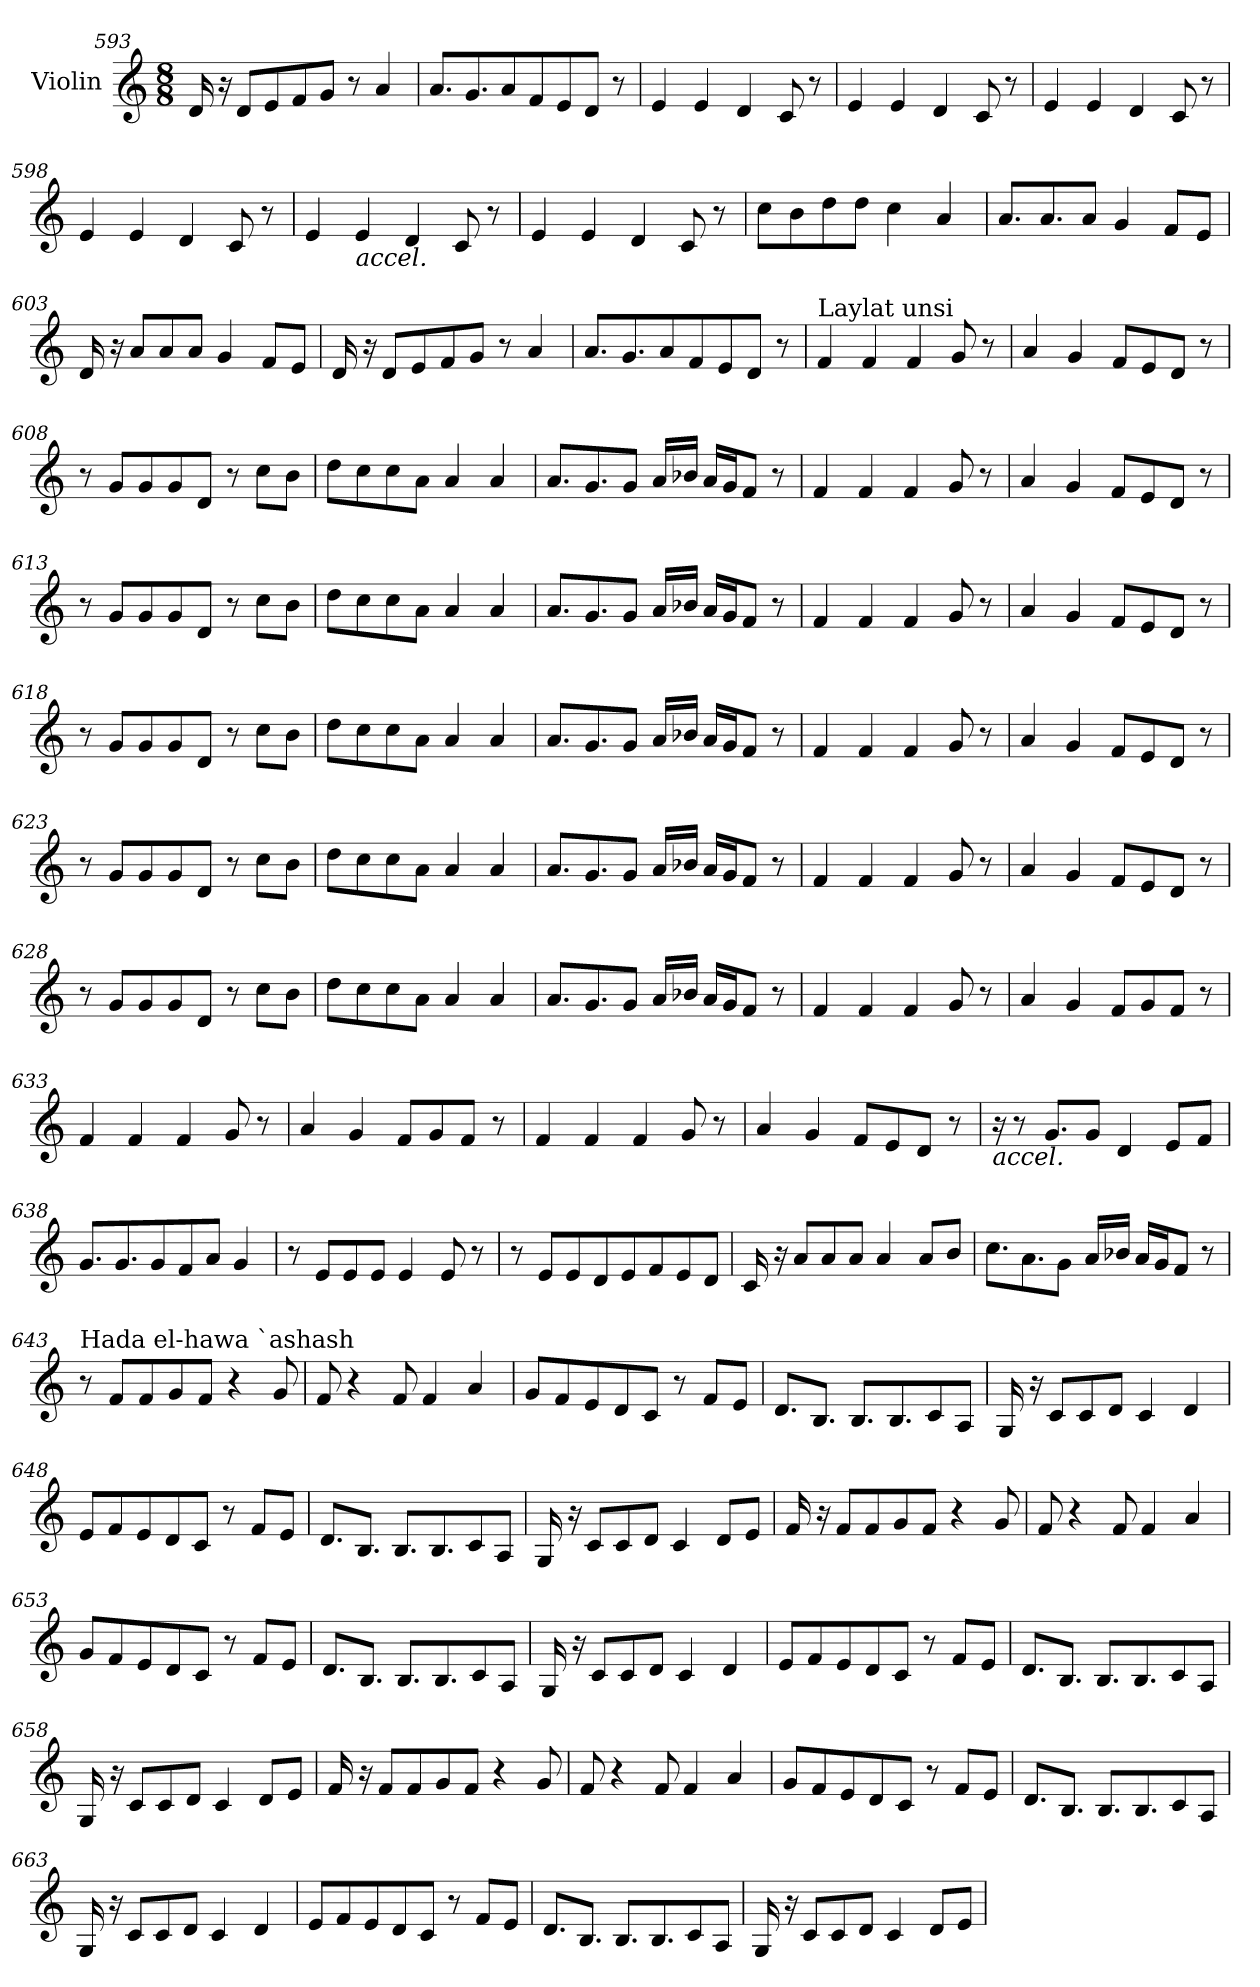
**kern
*part1
*staff1
*I"Violin
!!LO:LB:g=z
*clefG2
*k[]
*M8/8
=593
16d/
16r
8d/L
8e/
8f/
8g/J
8r
4a/
=594
8.a/L
8.g/
8a/
8f/
8e/
8d/J
8r
=595
4e/
4e/
4d/
8c/
8r
=596
4e/
4e/
4d/
8c/
8r
=597
4e/
4e/
4d/
8c/
8r
!!LO:PB:g=z
=598
4e/
4e/
4d/
8c/
8r
=599
4e/
!LO:TX:b:i:t=accel.
4e/
4d/
8c/
8r
=600
4e/
4e/
4d/
8c/
8r
=601
8cc\L
8b\
8dd\
8dd\J
4cc\
4a/
=602
8.a/L
8.a/
8a/J
4g/
8f/L
8e/J
!!LO:LB:g=z
=603
16d/
16r
8a/L
8a/
8a/J
4g/
8f/L
8e/J
=604
16d/
16r
8d/L
8e/
8f/
8g/J
8r
4a/
=605
8.a/L
8.g/
8a/
8f/
8e/
8d/J
8r
=606
*MM90
!LO:TX:a:t=Laylat unsi
4f/
4f/
4f/
8g/
8r
!!LO:LB:g=z
=607
4a/
4g/
8f/L
8e/
8d/J
8r
=608
8r
8g/L
8g/
8g/
8d/J
8r
8cc\L
8b\J
=609
8dd\L
8cc\
8cc\
8a\J
4a/
4a/
=610
8.a/L
8.g/
8g/J
16a/LL
16b-X/JJ
16a/LL
16g/J
8f/J
8r
!!LO:LB:g=z
=611
4f/
4f/
4f/
8g/
8r
=612
4a/
4g/
8f/L
8e/
8d/J
8r
=613
8r
8g/L
8g/
8g/
8d/J
8r
8cc\L
8b\J
=614
8dd\L
8cc\
8cc\
8a\J
4a/
4a/
!!LO:LB:g=z
=615
8.a/L
8.g/
8g/J
16a/LL
16b-X/JJ
16a/LL
16g/J
8f/J
8r
=616
4f/
4f/
4f/
8g/
8r
=617
4a/
4g/
8f/L
8e/
8d/J
8r
=618
8r
8g/L
8g/
8g/
8d/J
8r
8cc\L
8b\J
!!LO:LB:g=z
=619
8dd\L
8cc\
8cc\
8a\J
4a/
4a/
=620
8.a/L
8.g/
8g/J
16a/LL
16b-X/JJ
16a/LL
16g/J
8f/J
8r
=621
4f/
4f/
4f/
8g/
8r
=622
4a/
4g/
8f/L
8e/
8d/J
8r
!!LO:LB:g=z
=623
8r
8g/L
8g/
8g/
8d/J
8r
8cc\L
8b\J
=624
8dd\L
8cc\
8cc\
8a\J
4a/
4a/
=625
8.a/L
8.g/
8g/J
16a/LL
16b-X/JJ
16a/LL
16g/J
8f/J
8r
=626
4f/
4f/
4f/
8g/
8r
!!LO:LB:g=z
=627
4a/
4g/
8f/L
8e/
8d/J
8r
=628
8r
8g/L
8g/
8g/
8d/J
8r
8cc\L
8b\J
=629
8dd\L
8cc\
8cc\
8a\J
4a/
4a/
=630
8.a/L
8.g/
8g/J
16a/LL
16b-X/JJ
16a/LL
16g/J
8f/J
8r
!!LO:PB:g=z
=631
4f/
4f/
4f/
8g/
8r
=632
4a/
4g/
8f/L
8g/
8f/J
8r
=633
4f/
4f/
4f/
8g/
8r
=634
4a/
4g/
8f/L
8g/
8f/J
8r
=635
4f/
4f/
4f/
8g/
8r
!!LO:LB:g=z
=636
4a/
4g/
8f/L
8e/
8d/J
8r
=637
!LO:TX:b:i:t=accel.
16r
8r
8.g/L
8g/J
4d/
8e/L
8f/J
=638
8.g/L
8.g/
8g/
8f/
8a/J
4g/
=639
8r
8e/L
8e/
8e/J
4e/
8e/
8r
!!LO:LB:g=z
=640
8r
8e/L
8e/
8d/
8e/
8f/
8e/
8d/J
=641
16c/
16r
8a/L
8a/
8a/J
4a/
8a/L
8b/J
=642
8.cc\L
8.a\
8g\J
16a/LL
16b-X/JJ
16a/LL
16g/J
8f/J
8r
=643
*MM120
!LO:TX:a:t=Hada el-hawa `ashash
8r
8f/L
8f/
8g/
8f/J
4r
8g/
!!LO:LB:g=z
=644
8f/
4r
8f/
4f/
4a/
=645
8g/L
8f/
8e/
8d/
8c/J
8r
8f/L
8e/J
=646
8.d/L
8.B/J
8.B/L
8.B/
8c/
8A/J
=647
16G/
16r
8c/L
8c/
8d/J
4c/
4d/
!!LO:LB:g=z
=648
8e/L
8f/
8e/
8d/
8c/J
8r
8f/L
8e/J
=649
8.d/L
8.B/J
8.B/L
8.B/
8c/
8A/J
=650
16G/
16r
8c/L
8c/
8d/J
4c/
8d/L
8e/J
=651
16f/
16r
8f/L
8f/
8g/
8f/J
4r
8g/
!!LO:LB:g=z
=652
8f/
4r
8f/
4f/
4a/
=653
8g/L
8f/
8e/
8d/
8c/J
8r
8f/L
8e/J
=654
8.d/L
8.B/J
8.B/L
8.B/
8c/
8A/J
=655
16G/
16r
8c/L
8c/
8d/J
4c/
4d/
!!LO:LB:g=z
=656
8e/L
8f/
8e/
8d/
8c/J
8r
8f/L
8e/J
=657
8.d/L
8.B/J
8.B/L
8.B/
8c/
8A/J
=658
16G/
16r
8c/L
8c/
8d/J
4c/
8d/L
8e/J
=659
16f/
16r
8f/L
8f/
8g/
8f/J
4r
8g/
!!LO:LB:g=z
=660
8f/
4r
8f/
4f/
4a/
=661
8g/L
8f/
8e/
8d/
8c/J
8r
8f/L
8e/J
=662
8.d/L
8.B/J
8.B/L
8.B/
8c/
8A/J
=663
16G/
16r
8c/L
8c/
8d/J
4c/
4d/
!!LO:PB:g=z
=664
8e/L
8f/
8e/
8d/
8c/J
8r
8f/L
8e/J
=665
8.d/L
8.B/J
8.B/L
8.B/
8c/
8A/J
=666
16G/
16r
8c/L
8c/
8d/J
4c/
8d/L
8e/J
=
*-
